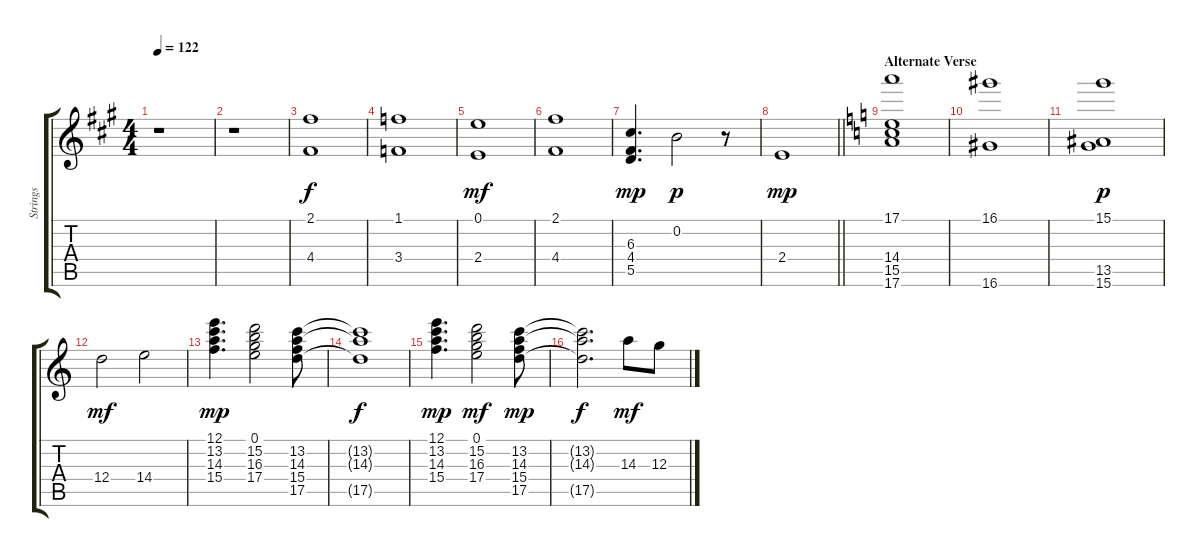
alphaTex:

\track ("Strings" "Strings") {instrument electricguitarjazz}
\staff {score tabs}
\tuning (E4 B3 G3 D3 A2 E2) {hide}
\ts (4 4)
\tempo 122
\clef g2
\ks a
r.1{dy f} |
r.1 |
(2.1 4.4).1 |
(1.1 3.4).1 |
(0.1 2.4).1{dy mf} |
(2.1 4.4).1 |
(6.3 4.4 5.5).4{d dy mp} 0.2.2{dy p} r.8 |
\barLineRight lightlight
2.4.1{dy mp} |
\section ("" "Alternate Verse")
\ks c
(17.1 14.4 15.5 17.6).1 |
(16.1 16.6).1 |
(15.1 13.5 15.6).1{dy p} |
12.4.2{dy mf} 14.4.2 |
(12.1 13.2 14.3 15.4).4{d dy mp} (0.1 15.2 16.3 17.4).2 (13.2 14.3 15.4 17.5).8 |
(13.2{t} 14.3{t} 17.5{t}).1{dy f} |
(12.1 13.2 14.3 15.4).4{d dy mp} (0.1 15.2 16.3 17.4).2{dy mf} (13.2 14.3 15.4 17.5).8{dy mp} |
(13.2{t} 14.3{t} 17.5{t}).2{d dy f} 14.3.8{dy mf} 12.3.8
